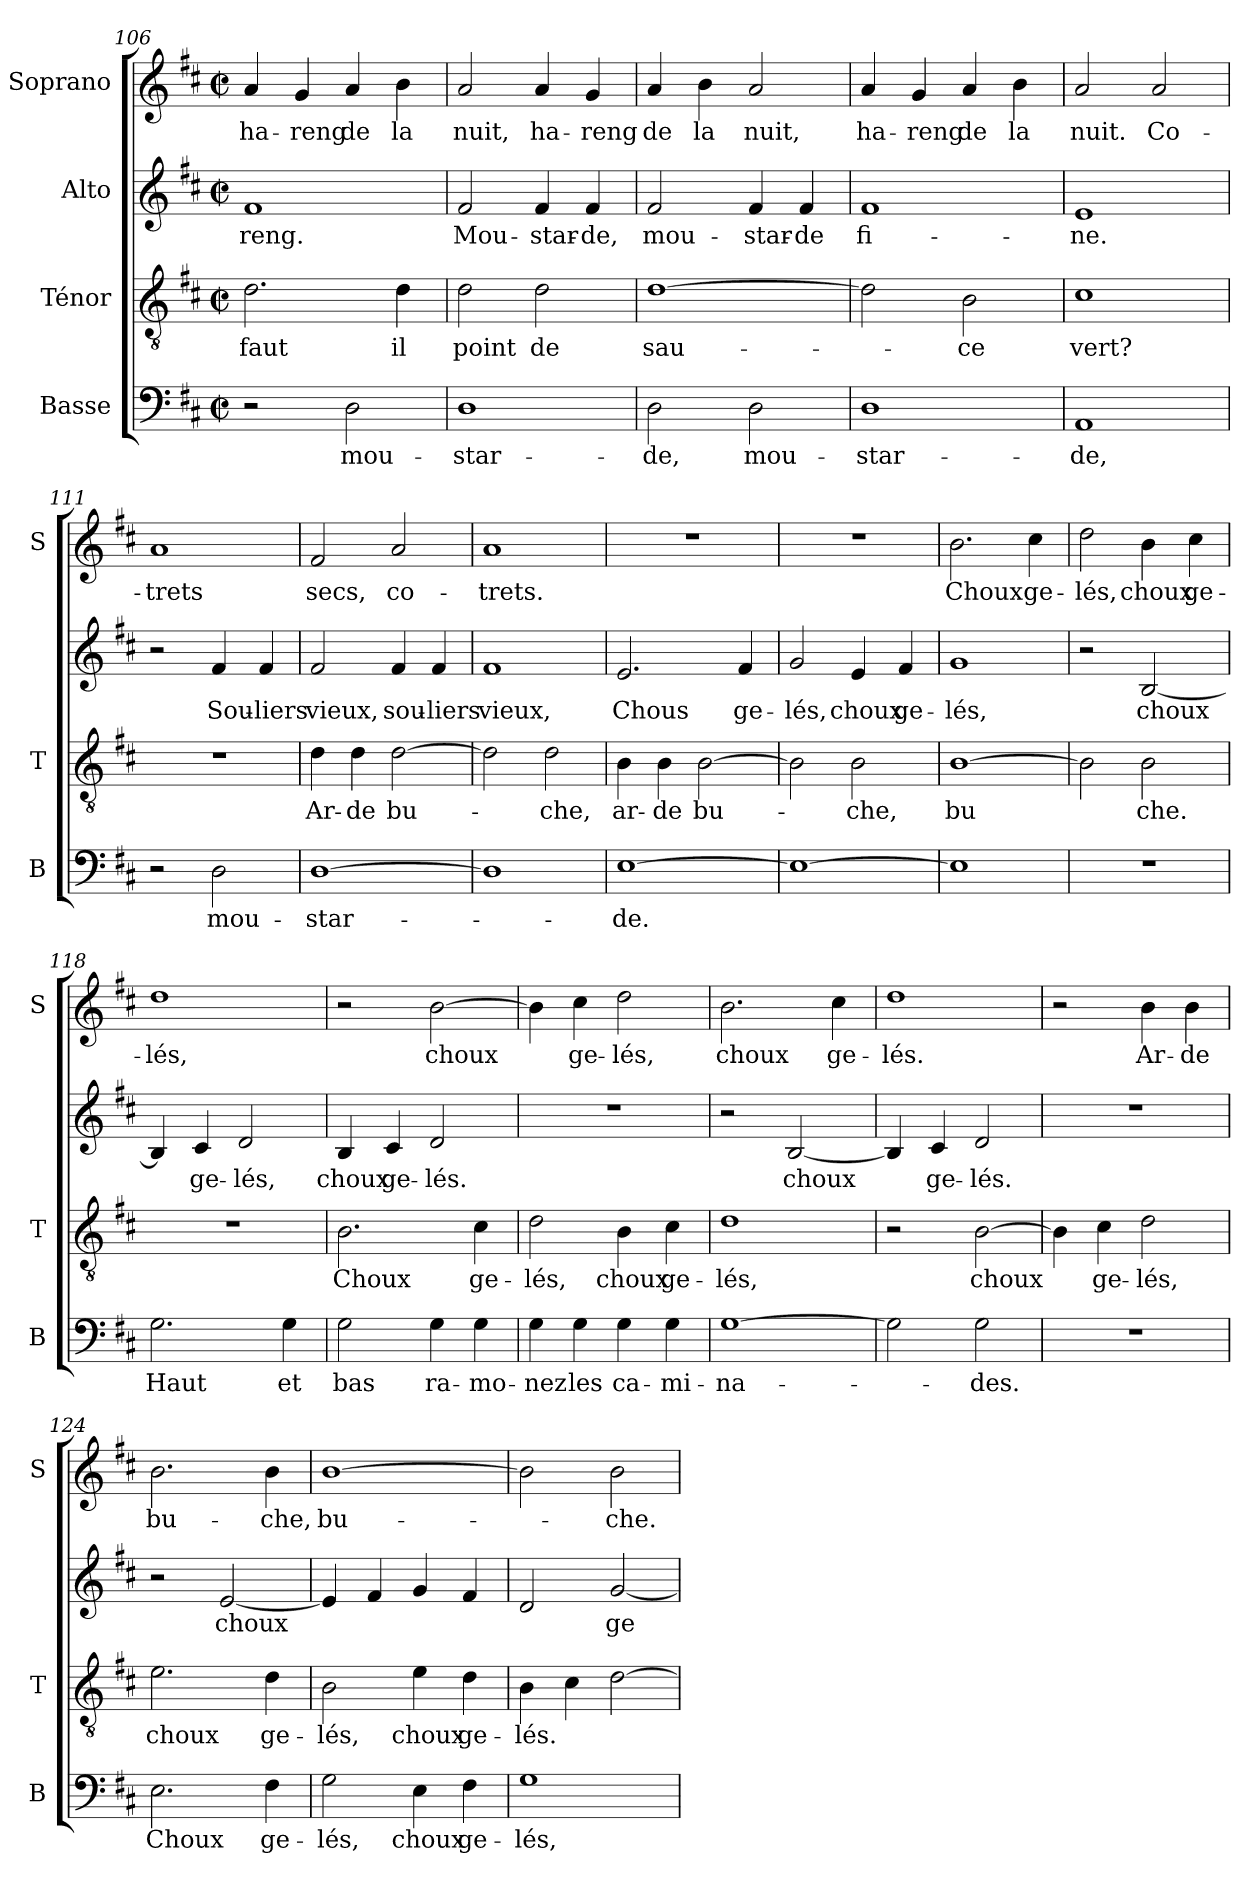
**kern	**text	**kern	**text	**kern	**text	**kern	**text
*part4	*part4	*part3	*part3	*part2	*part2	*part1	*part1
*staff4	*staff4	*staff3	*staff3	*staff2	*staff2	*staff1	*staff1
*I"Basse	*	*I"Ténor	*	*I"Alto	*	*I"Soprano	*
*I'B	*	*I'T	*	*	*	*I'S	*
!!LO:PB:g=z
*clefF4	*	*clefGv2	*	*clefG2	*	*clefG2	*
*k[f#c#]	*	*k[f#c#]	*	*k[f#c#]	*	*k[f#c#]	*
*M4/4	*	*M4/4	*	*M4/4	*	*M4/4	*
*met(c|)	*	*met(c|)	*	*met(c|)	*	*met(c|)	*
=106	=106	=106	=106	=106	=106	=106	=106
!	!	!	!LO:LY:b	!	!LO:LY:b	!	!LO:LY:b
2r	.	2.d\	faut	1f#	-reng.	4a/	ha-
!	!	!	!	!	!	!	!LO:LY:b
.	.	.	.	.	.	4g/	-reng
!	!LO:LY:b	!	!	!	!	!	!LO:LY:b
2D\	mou-	.	.	.	.	4a/	de
!	!	!	!LO:LY:b	!	!	!	!LO:LY:b
.	.	4d\	il	.	.	4b\	la
=107	=107	=107	=107	=107	=107	=107	=107
!	!LO:LY:b	!	!LO:LY:b	!	!LO:LY:b	!	!LO:LY:b
1D	-star-	2d\	point	2f#/	Mou-	2a/	nuit,
!	!	!	!LO:LY:b	!	!LO:LY:b	!	!LO:LY:b
.	.	2d\	de	4f#/	-star-	4a/	ha-
!	!	!	!	!	!LO:LY:b	!	!LO:LY:b
.	.	.	.	4f#/	-de,	4g/	-reng
=108	=108	=108	=108	=108	=108	=108	=108
!	!LO:LY:b	!	!LO:LY:b	!	!LO:LY:b	!	!LO:LY:b
2D\	-de,	[1d	sau-	2f#/	mou-	4a/	de
!	!	!	!	!	!	!	!LO:LY:b
.	.	.	.	.	.	4b\	la
!	!LO:LY:b	!	!	!	!LO:LY:b	!	!LO:LY:b
2D\	mou-	.	.	4f#/	-star-	2a/	nuit,
!	!	!	!	!	!LO:LY:b	!	!
.	.	.	.	4f#/	-de	.	.
=109	=109	=109	=109	=109	=109	=109	=109
!	!LO:LY:b	!	!	!	!LO:LY:b	!	!LO:LY:b
1D	-star-	2d\]	.	1f#	fi-	4a/	ha-
!	!	!	!	!	!	!	!LO:LY:b
.	.	.	.	.	.	4g/	-reng
!	!	!	!LO:LY:b	!	!	!	!LO:LY:b
.	.	2B\	-ce	.	.	4a/	de
!	!	!	!	!	!	!	!LO:LY:b
.	.	.	.	.	.	4b\	la
=110	=110	=110	=110	=110	=110	=110	=110
!	!LO:LY:b	!	!LO:LY:b	!	!LO:LY:b	!	!LO:LY:b
1AA	-de,	1c#	vert?	1e	-ne.	2a/	nuit.
!	!	!	!	!	!	!	!LO:LY:b
.	.	.	.	.	.	2a/	Co-
=111	=111	=111	=111	=111	=111	=111	=111
!	!	!	!	!	!	!	!LO:LY:b
2r	.	1r	.	2r	.	1a	-trets
!	!LO:LY:b	!	!	!	!LO:LY:b	!	!
2D\	mou-	.	.	4f#/	Sou-	.	.
!	!	!	!	!	!LO:LY:b	!	!
.	.	.	.	4f#/	-liers	.	.
=112	=112	=112	=112	=112	=112	=112	=112
!	!LO:LY:b	!	!LO:LY:b	!	!LO:LY:b	!	!LO:LY:b
[1D	-star-	4d\	Ar-	2f#/	vieux,	2f#/	secs,
!	!	!	!LO:LY:b	!	!	!	!
.	.	4d\	-de	.	.	.	.
!	!	!	!LO:LY:b	!	!LO:LY:b	!	!LO:LY:b
.	.	[2d\	bu-	4f#/	sou-	2a/	co-
!	!	!	!	!	!LO:LY:b	!	!
.	.	.	.	4f#/	-liers	.	.
=113	=113	=113	=113	=113	=113	=113	=113
!	!	!	!	!	!LO:LY:b	!	!LO:LY:b
1D]	.	2d\]	.	1f#	vieux,	1a	-trets.
!	!	!	!LO:LY:b	!	!	!	!
.	.	2d\	-che,	.	.	.	.
!!LO:LB:g=z
=114	=114	=114	=114	=114	=114	=114	=114
!	!LO:LY:b	!	!LO:LY:b	!	!LO:LY:b	!	!
[1E	-de.	4B\	ar-	2.e/	Chous	1r	.
!	!	!	!LO:LY:b	!	!	!	!
.	.	4B\	-de	.	.	.	.
!	!	!	!LO:LY:b	!	!	!	!
.	.	[2B\	bu-	.	.	.	.
!	!	!	!	!	!LO:LY:b	!	!
.	.	.	.	4f#/	ge-	.	.
=115	=115	=115	=115	=115	=115	=115	=115
!	!	!	!	!	!LO:LY:b	!	!
1E_	.	2B\]	.	2g/	-lés,	1r	.
!	!	!	!LO:LY:b	!	!LO:LY:b	!	!
.	.	2B\	-che,	4e/	choux	.	.
!	!	!	!	!	!LO:LY:b	!	!
.	.	.	.	4f#/	ge-	.	.
=116	=116	=116	=116	=116	=116	=116	=116
!	!	!	!LO:LY:b	!	!LO:LY:b	!	!LO:LY:b
1E]	.	[1B	bu	1g	-lés,	2.b\	Choux
!	!	!	!	!	!	!	!LO:LY:b
.	.	.	.	.	.	4cc#\	ge-
=117	=117	=117	=117	=117	=117	=117	=117
!	!	!	!	!	!	!	!LO:LY:b
1r	.	2B\]	.	2r	.	2dd\	-lés,
!	!	!	!LO:LY:b	!	!LO:LY:b	!	!LO:LY:b
.	.	2B\	che.	[2B/	choux	4b\	choux
!	!	!	!	!	!	!	!LO:LY:b
.	.	.	.	.	.	4cc#\	ge-
=118	=118	=118	=118	=118	=118	=118	=118
!	!LO:LY:b	!	!	!	!	!	!LO:LY:b
2.G\	Haut	1r	.	4B/]	.	1dd	-lés,
!	!	!	!	!	!LO:LY:b	!	!
.	.	.	.	4c#/	ge-	.	.
!	!	!	!	!	!LO:LY:b	!	!
.	.	.	.	2d/	-lés,	.	.
!	!LO:LY:b	!	!	!	!	!	!
4G\	et	.	.	.	.	.	.
=119	=119	=119	=119	=119	=119	=119	=119
!	!LO:LY:b	!	!LO:LY:b	!	!LO:LY:b	!	!
2G\	bas	2.B\	Choux	4B/	choux	2r	.
!	!	!	!	!	!LO:LY:b	!	!
.	.	.	.	4c#/	ge-	.	.
!	!LO:LY:b	!	!	!	!LO:LY:b	!	!LO:LY:b
4G\	ra-	.	.	2d/	-lés.	[2b\	choux
!	!LO:LY:b	!	!LO:LY:b	!	!	!	!
4G\	-mo-	4c#\	ge-	.	.	.	.
=120	=120	=120	=120	=120	=120	=120	=120
!	!LO:LY:b	!	!LO:LY:b	!	!	!	!
4G\	-nez	2d\	-lés,	1r	.	4b\]	.
!	!LO:LY:b	!	!	!	!	!	!LO:LY:b
4G\	les	.	.	.	.	4cc#\	ge-
!	!LO:LY:b	!	!LO:LY:b	!	!	!	!LO:LY:b
4G\	ca-	4B\	choux	.	.	2dd\	-lés,
!	!LO:LY:b	!	!LO:LY:b	!	!	!	!
4G\	-mi-	4c#\	ge-	.	.	.	.
=121	=121	=121	=121	=121	=121	=121	=121
!	!LO:LY:b	!	!LO:LY:b	!	!	!	!LO:LY:b
[1G	-na-	1d	-lés,	2r	.	2.b\	choux
!	!	!	!	!	!LO:LY:b	!	!
.	.	.	.	[2B/	choux	.	.
!	!	!	!	!	!	!	!LO:LY:b
.	.	.	.	.	.	4cc#\	ge-
!!LO:LB:g=z
=122	=122	=122	=122	=122	=122	=122	=122
!	!	!	!	!	!	!	!LO:LY:b
2G\]	.	2r	.	4B/]	.	1dd	-lés.
!	!	!	!	!	!LO:LY:b	!	!
.	.	.	.	4c#/	ge-	.	.
!	!LO:LY:b	!	!LO:LY:b	!	!LO:LY:b	!	!
2G\	-des.	[2B\	choux	2d/	-lés.	.	.
=123	=123	=123	=123	=123	=123	=123	=123
1r	.	4B\]	.	1r	.	2r	.
!	!	!	!LO:LY:b	!	!	!	!
.	.	4c#\	ge-	.	.	.	.
!	!	!	!LO:LY:b	!	!	!	!LO:LY:b
.	.	2d\	-lés,	.	.	4b\	Ar-
!	!	!	!	!	!	!	!LO:LY:b
.	.	.	.	.	.	4b\	-de
=124	=124	=124	=124	=124	=124	=124	=124
!	!LO:LY:b	!	!LO:LY:b	!	!	!	!LO:LY:b
2.E\	Choux	2.e\	choux	2r	.	2.b\	bu-
!	!	!	!	!	!LO:LY:b	!	!
.	.	.	.	[2e/	choux	.	.
!	!LO:LY:b	!	!LO:LY:b	!	!	!	!LO:LY:b
4F#\	ge-	4d\	ge-	.	.	4b\	-che,
=125	=125	=125	=125	=125	=125	=125	=125
!	!LO:LY:b	!	!LO:LY:b	!	!	!	!LO:LY:b
2G\	-lés,	2B\	-lés,	4e/]	.	[1b	bu-
.	.	.	.	4f#/	.	.	.
!	!LO:LY:b	!	!LO:LY:b	!	!	!	!
4E\	choux	4e\	choux	4g/	.	.	.
!	!LO:LY:b	!	!LO:LY:b	!	!	!	!
4F#\	ge-	4d\	ge-	4f#/	.	.	.
=126	=126	=126	=126	=126	=126	=126	=126
!	!LO:LY:b	!	!LO:LY:b	!	!	!	!
1G	-lés,	4B\	-lés.	2d/	.	2b\]	.
.	.	4c#\	.	.	.	.	.
!	!	!	!	!	!LO:LY:b	!	!LO:LY:b
.	.	[2d\	.	[2g/	ge-	2b\	-che.
=	=	=	=	=	=	=	=
*-	*-	*-	*-	*-	*-	*-	*-
